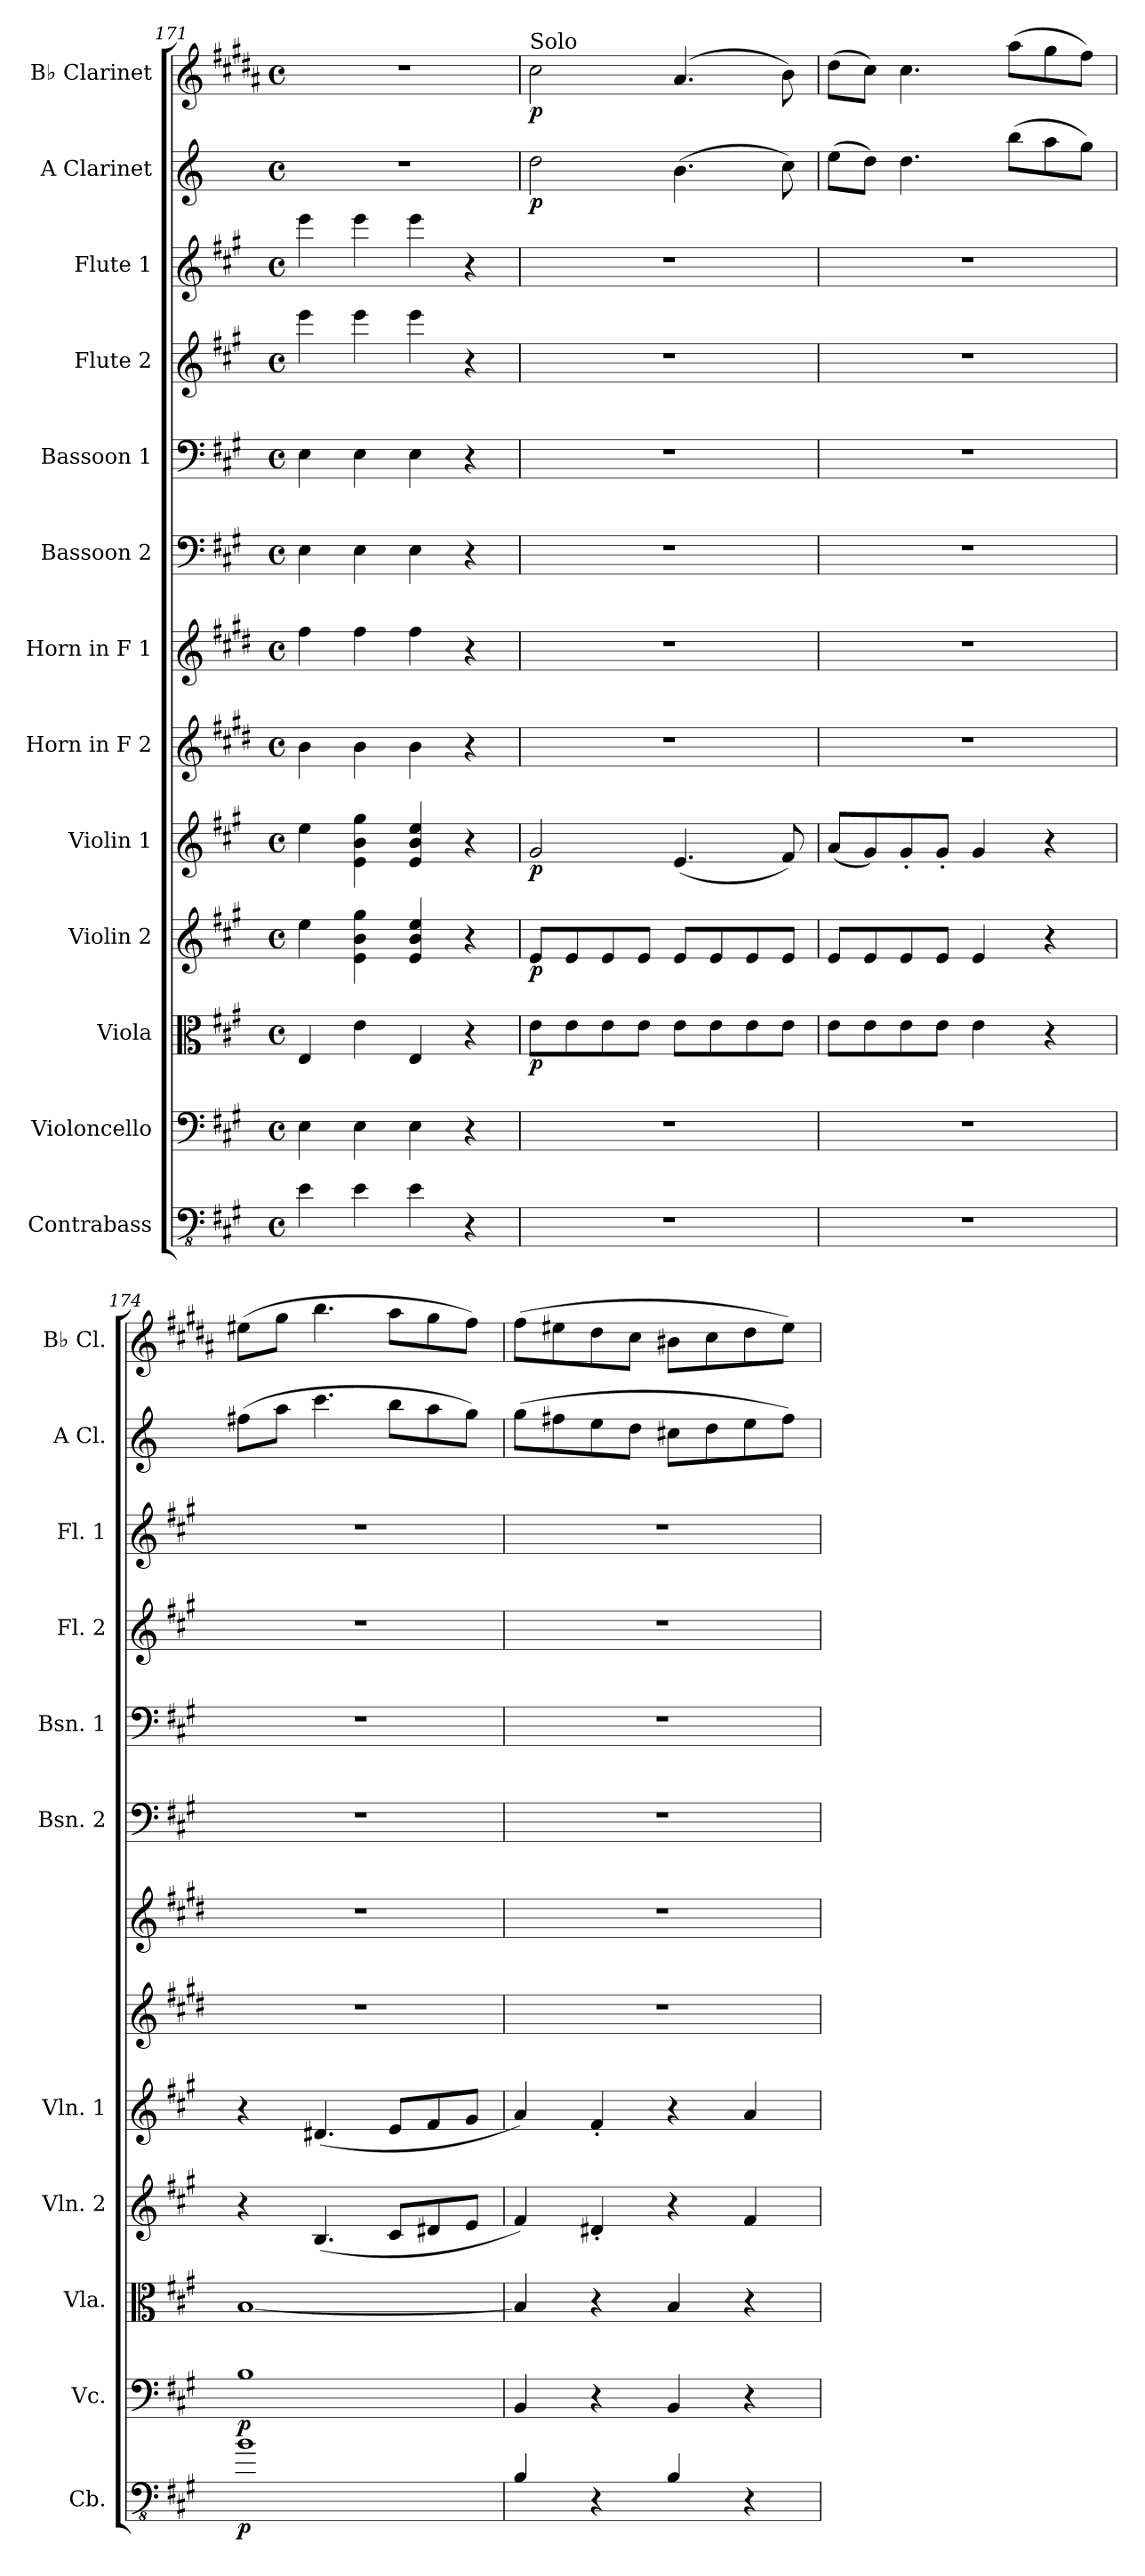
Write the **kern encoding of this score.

**kern	**dynam	**kern	**dynam	**kern	**dynam	**kern	**dynam	**kern	**dynam	**kern	**kern	**kern	**kern	**kern	**kern	**kern	**dynam	**kern	**dynam
*part13	*part13	*part12	*part12	*part11	*part11	*part10	*part10	*part9	*part9	*part8	*part7	*part6	*part5	*part4	*part3	*part2	*part2	*part1	*part1
*staff13	*staff13	*staff12	*staff12	*staff11	*staff11	*staff10	*staff10	*staff9	*staff9	*staff8	*staff7	*staff6	*staff5	*staff4	*staff3	*staff2	*staff2	*staff1	*staff1
*I"Contrabass	*	*I"Violoncello	*	*I"Viola	*	*I"Violin 2	*	*I"Violin 1	*	*I"Horn in F 2	*I"Horn in F 1	*I"Bassoon 2	*I"Bassoon 1	*I"Flute 2	*I"Flute 1	*I"A Clarinet	*	*I"B♭ Clarinet	*
*I'Cb.	*	*I'Vc.	*	*I'Vla.	*	*I'Vln. 2	*	*I'Vln. 1	*	*	*	*I'Bsn. 2	*I'Bsn. 1	*I'Fl. 2	*I'Fl. 1	*I'A Cl.	*	*I'B♭ Cl.	*
*clefFv4	*	*clefF4	*	*clefC3	*	*clefG2	*	*clefG2	*	*clefG2	*clefG2	*clefF4	*clefF4	*clefG2	*clefG2	*clefG2	*	*clefG2	*
*ITrd7c12	*	*	*	*	*	*	*	*	*	*ITrd4c7	*ITrd4c7	*	*	*	*	*ITrd2c3	*	*ITrd1c2	*
*k[f#c#g#]	*	*k[f#c#g#]	*	*k[f#c#g#]	*	*k[f#c#g#]	*	*k[f#c#g#]	*	*k[f#c#g#]	*k[f#c#g#]	*k[f#c#g#]	*k[f#c#g#]	*k[f#c#g#]	*k[f#c#g#]	*k[f#c#g#]	*	*k[f#c#g#]	*
*M4/4	*	*M4/4	*	*M4/4	*	*M4/4	*	*M4/4	*	*M4/4	*M4/4	*M4/4	*M4/4	*M4/4	*M4/4	*M4/4	*	*M4/4	*
*met(c)	*	*met(c)	*	*met(c)	*	*met(c)	*	*met(c)	*	*met(c)	*met(c)	*met(c)	*met(c)	*met(c)	*met(c)	*met(c)	*	*met(c)	*
=171	=171	=171	=171	=171	=171	=171	=171	=171	=171	=171	=171	=171	=171	=171	=171	=171	=171	=171	=171
4EE\	.	4E\	.	4E/	.	4ee\	.	4ee\	.	4e\	4b\	4E\	4E\	4eee\	4eee\	1r	.	1r	.
4EE\	.	4E\	.	4e\	.	4e\ 4b\ 4gg#\	.	4e\ 4b\ 4gg#\	.	4e\	4b\	4E\	4E\	4eee\	4eee\	.	.	.	.
4EE\	.	4E\	.	4E/	.	4e/ 4b/ 4ee/	.	4e/ 4b/ 4ee/	.	4e\	4b\	4E\	4E\	4eee\	4eee\	.	.	.	.
4r	.	4r	.	4r	.	4r	.	4r	.	4r	4r	4r	4r	4r	4r	.	.	.	.
=172	=172	=172	=172	=172	=172	=172	=172	=172	=172	=172	=172	=172	=172	=172	=172	=172	=172	=172	=172
!	!	!	!	!	!	!	!	!	!	!	!	!	!	!	!	!	!	!LO:TX:t=Solo	!
!	!	!	!	!	!LO:DY:b	!	!LO:DY:b	!	!LO:DY:b	!	!	!	!	!	!	!	!LO:DY:b	!	!LO:DY:b
1r	.	1r	.	8e\L	p	8e/L	p	2g#/	p	1r	1r	1r	1r	1r	1r	2b\	p	2b\	p
.	.	.	.	8e\	.	8e/	.	.	.	.	.	.	.	.	.	.	.	.	.
.	.	.	.	8e\	.	8e/	.	.	.	.	.	.	.	.	.	.	.	.	.
.	.	.	.	8e\J	.	8e/J	.	.	.	.	.	.	.	.	.	.	.	.	.
.	.	.	.	8e\L	.	8e/L	.	(<4.e/	.	.	.	.	.	.	.	(>4.g#\	.	(>4.g#/	.
.	.	.	.	8e\	.	8e/	.	.	.	.	.	.	.	.	.	.	.	.	.
.	.	.	.	8e\	.	8e/	.	.	.	.	.	.	.	.	.	.	.	.	.
.	.	.	.	8e\J	.	8e/J	.	8f#/)	.	.	.	.	.	.	.	8a\)	.	8a\)	.
=173	=173	=173	=173	=173	=173	=173	=173	=173	=173	=173	=173	=173	=173	=173	=173	=173	=173	=173	=173
1r	.	1r	.	8e\L	.	8e/L	.	(<8a/L	.	1r	1r	1r	1r	1r	1r	(>8cc#\L	.	(>8cc#\L	.
.	.	.	.	8e\	.	8e/	.	8g#/)	.	.	.	.	.	.	.	8b\J)	.	8b\J)	.
.	.	.	.	8e\	.	8e/	.	8g#'/	.	.	.	.	.	.	.	4.b\	.	4.b\	.
.	.	.	.	8e\J	.	8e/J	.	8g#'/J	.	.	.	.	.	.	.	.	.	.	.
.	.	.	.	4e\	.	4e/	.	4g#/	.	.	.	.	.	.	.	.	.	.	.
.	.	.	.	.	.	.	.	.	.	.	.	.	.	.	.	(>8gg#\L	.	(>8gg#\L	.
.	.	.	.	4r	.	4r	.	4r	.	.	.	.	.	.	.	8ff#\	.	8ff#\	.
.	.	.	.	.	.	.	.	.	.	.	.	.	.	.	.	8ee\J)	.	8ee\J)	.
!!LO:PB:g=z
=174	=174	=174	=174	=174	=174	=174	=174	=174	=174	=174	=174	=174	=174	=174	=174	=174	=174	=174	=174
!	!LO:DY:b	!	!LO:DY:b	!	!	!	!	!	!	!	!	!	!	!	!	!	!	!	!
1BB	p	1B	p	[1B	.	4r	.	4r	.	1r	1r	1r	1r	1r	1r	(>8dd#X\L	.	(>8dd#X\L	.
.	.	.	.	.	.	.	.	.	.	.	.	.	.	.	.	8ff#\J	.	8ff#\J	.
.	.	.	.	.	.	(<4.B/	.	(<4.d#X/	.	.	.	.	.	.	.	4.aa\	.	4.aa\	.
.	.	.	.	.	.	8c#/L	.	8e/L	.	.	.	.	.	.	.	8gg#\L	.	8gg#\L	.
.	.	.	.	.	.	8d#X/	.	8f#/	.	.	.	.	.	.	.	8ff#\	.	8ff#\	.
.	.	.	.	.	.	8e/J	.	8g#/J	.	.	.	.	.	.	.	8ee\J)	.	8ee\J)	.
=175	=175	=175	=175	=175	=175	=175	=175	=175	=175	=175	=175	=175	=175	=175	=175	=175	=175	=175	=175
4BBB/	.	4BB/	.	4B/]	.	4f#/)	.	4a/)	.	1r	1r	1r	1r	1r	1r	(>8ee\L	.	(>8ee\L	.
.	.	.	.	.	.	.	.	.	.	.	.	.	.	.	.	8dd#X\	.	8dd#X\	.
4r	.	4r	.	4r	.	4d#X'/	.	4f#'/	.	.	.	.	.	.	.	8cc#\	.	8cc#\	.
.	.	.	.	.	.	.	.	.	.	.	.	.	.	.	.	8b\J	.	8b\J	.
4BBB/	.	4BB/	.	4B/	.	4r	.	4r	.	.	.	.	.	.	.	8a#X\L	.	8a#X\L	.
.	.	.	.	.	.	.	.	.	.	.	.	.	.	.	.	8b\	.	8b\	.
4r	.	4r	.	4r	.	4f#/	.	4a/	.	.	.	.	.	.	.	8cc#\	.	8cc#\	.
.	.	.	.	.	.	.	.	.	.	.	.	.	.	.	.	8dd#\J)	.	8dd#\J)	.
=	=	=	=	=	=	=	=	=	=	=	=	=	=	=	=	=	=	=	=
*-	*-	*-	*-	*-	*-	*-	*-	*-	*-	*-	*-	*-	*-	*-	*-	*-	*-	*-	*-
